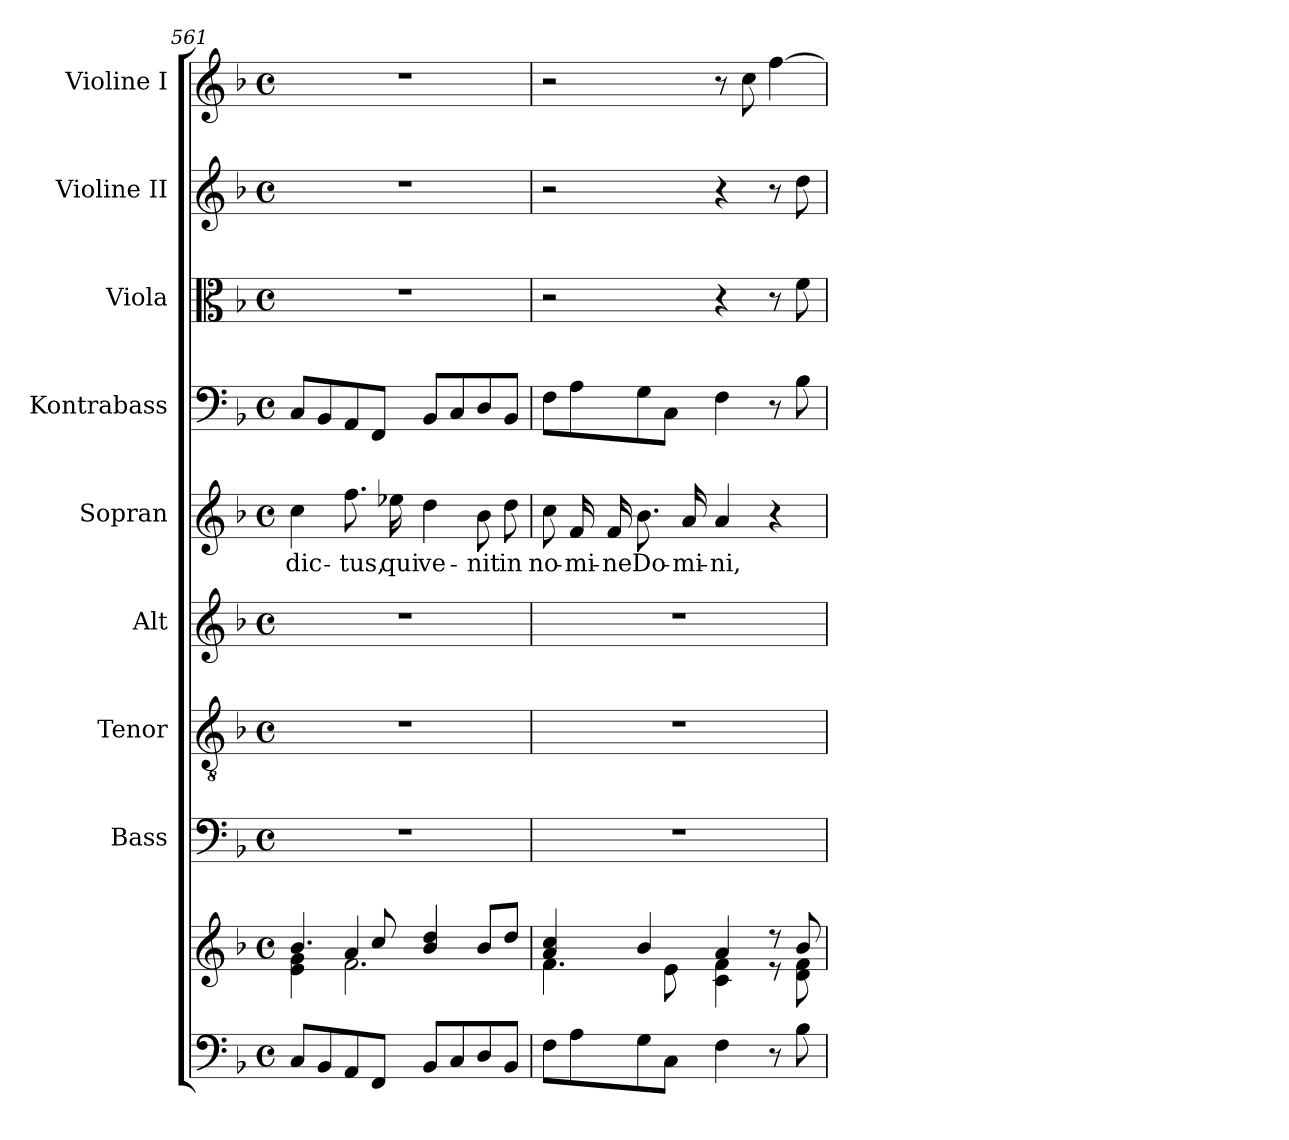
**kern	**kern	**kern	**kern	**kern	**kern	**text	**kern	**kern	**kern	**kern
*part9	*part9	*part8	*part7	*part6	*part5	*part5	*part4	*part3	*part2	*part1
*staff10	*staff9	*staff8	*staff7	*staff6	*staff5	*staff5	*staff4	*staff3	*staff2	*staff1
*	*	*I"Bass	*I"Tenor	*I"Alt	*I"Sopran	*	*I"Kontrabass	*I"Viola	*I"Violine II	*I"Violine I
*	*	*I'B.	*I'T.	*I'A.	*I'S.	*	*I'Kb.	*I'Vla.	*I'Vl. II	*I'Vl. I
*clefF4	*clefG2	*clefF4	*clefGv2	*clefG2	*clefG2	*	*clefF4	*clefC3	*clefG2	*clefG2
*	*	*	*	*	*	*	*ITrd7c12	*	*	*
*k[b-]	*k[b-]	*k[b-]	*k[b-]	*k[b-]	*k[b-]	*	*k[b-]	*k[b-]	*k[b-]	*k[b-]
*F:	*F:	*F:	*F:	*F:	*F:	*	*F:	*F:	*F:	*F:
*M4/4	*M4/4	*M4/4	*M4/4	*M4/4	*M4/4	*	*M4/4	*M4/4	*M4/4	*M4/4
*met(c)	*met(c)	*met(c)	*met(c)	*met(c)	*met(c)	*	*met(c)	*met(c)	*met(c)	*met(c)
=561	=561	=561	=561	=561	=561	=561	=561	=561	=561	=561
*	*^	*	*	*	*	*	*	*	*	*
*	*	*^	*	*	*	*	*	*	*	*	*
!	!	!	!	!	!	!	!	!LO:LY:b	!	!	!	!
8C/L	4.b-/	4e\ 4g\	4ryy	1r	1r	1r	4cc\	-dic-	8CC/L	1r	1r	1r
8BB-/	.	.	.	.	.	.	.	.	8BBB-/	.	.	.
!	!	!	!	!	!	!	!	!LO:LY:b	!	!	!	!
8AA/	.	2.f\	4a/	.	.	.	8.ff\	-tus,	8AAA/	.	.	.
8FF/J	8cc/	.	.	.	.	.	.	.	8FFF/J	.	.	.
!	!	!	!	!	!	!	!	!LO:LY:b	!	!	!	!
.	.	.	.	.	.	.	16ee-X\	qui	.	.	.	.
!	!	!	!	!	!	!	!	!LO:LY:b	!	!	!	!
8BB-/L	4b-/ 4dd/	.	2ryy	.	.	.	4dd\	ve-	8BBB-/L	.	.	.
8C/	.	.	.	.	.	.	.	.	8CC/	.	.	.
!	!	!	!	!	!	!	!	!LO:LY:b	!	!	!	!
8D/	8b-/L	.	.	.	.	.	8b-\	-nit	8DD/	.	.	.
!	!	!	!	!	!	!	!	!LO:LY:b	!	!	!	!
8BB-/J	8dd/J	.	.	.	.	.	8dd\	in	8BBB-/J	.	.	.
*	*	*v	*v	*	*	*	*	*	*	*	*	*
!!LO:PB:g=z
=562	=562	=562	=562	=562	=562	=562	=562	=562	=562	=562	=562
!	!	!	!	!	!	!	!LO:LY:b	!	!	!	!
8F\L	4a/ 4cc/	4.f\	1r	1r	1r	8cc\	no-	8FF\L	2r	2r	2r
!	!	!	!	!	!	!	!LO:LY:b	!	!	!	!
8A\	.	.	.	.	.	16f/	-mi-	8AA\	.	.	.
!	!	!	!	!	!	!	!LO:LY:b	!	!	!	!
.	.	.	.	.	.	16f/	-ne	.	.	.	.
!	!	!	!	!	!	!	!LO:LY:b	!	!	!	!
8G\	4b-/	.	.	.	.	8.b-\	Do-	8GG\	.	.	.
8C\J	.	8e\	.	.	.	.	.	8CC\J	.	.	.
!	!	!	!	!	!	!	!LO:LY:b	!	!	!	!
.	.	.	.	.	.	16a/	-mi-	.	.	.	.
!	!	!	!	!	!	!	!LO:LY:b	!	!	!	!
4F\	4a/	4c\ 4f\	.	.	.	4a/	-ni,	4FF\	4r	4r	8r
.	.	.	.	.	.	.	.	.	.	.	8cc\
8r	8r	8r	.	.	.	4r	.	8r	8r	8r	[4ff\
8B-\	8b-/	8d\ 8f\	.	.	.	.	.	8BB-\	8f\	8dd\	.
*	*v	*v	*	*	*	*	*	*	*	*	*
=	=	=	=	=	=	=	=	=	=	=
*-	*-	*-	*-	*-	*-	*-	*-	*-	*-	*-
